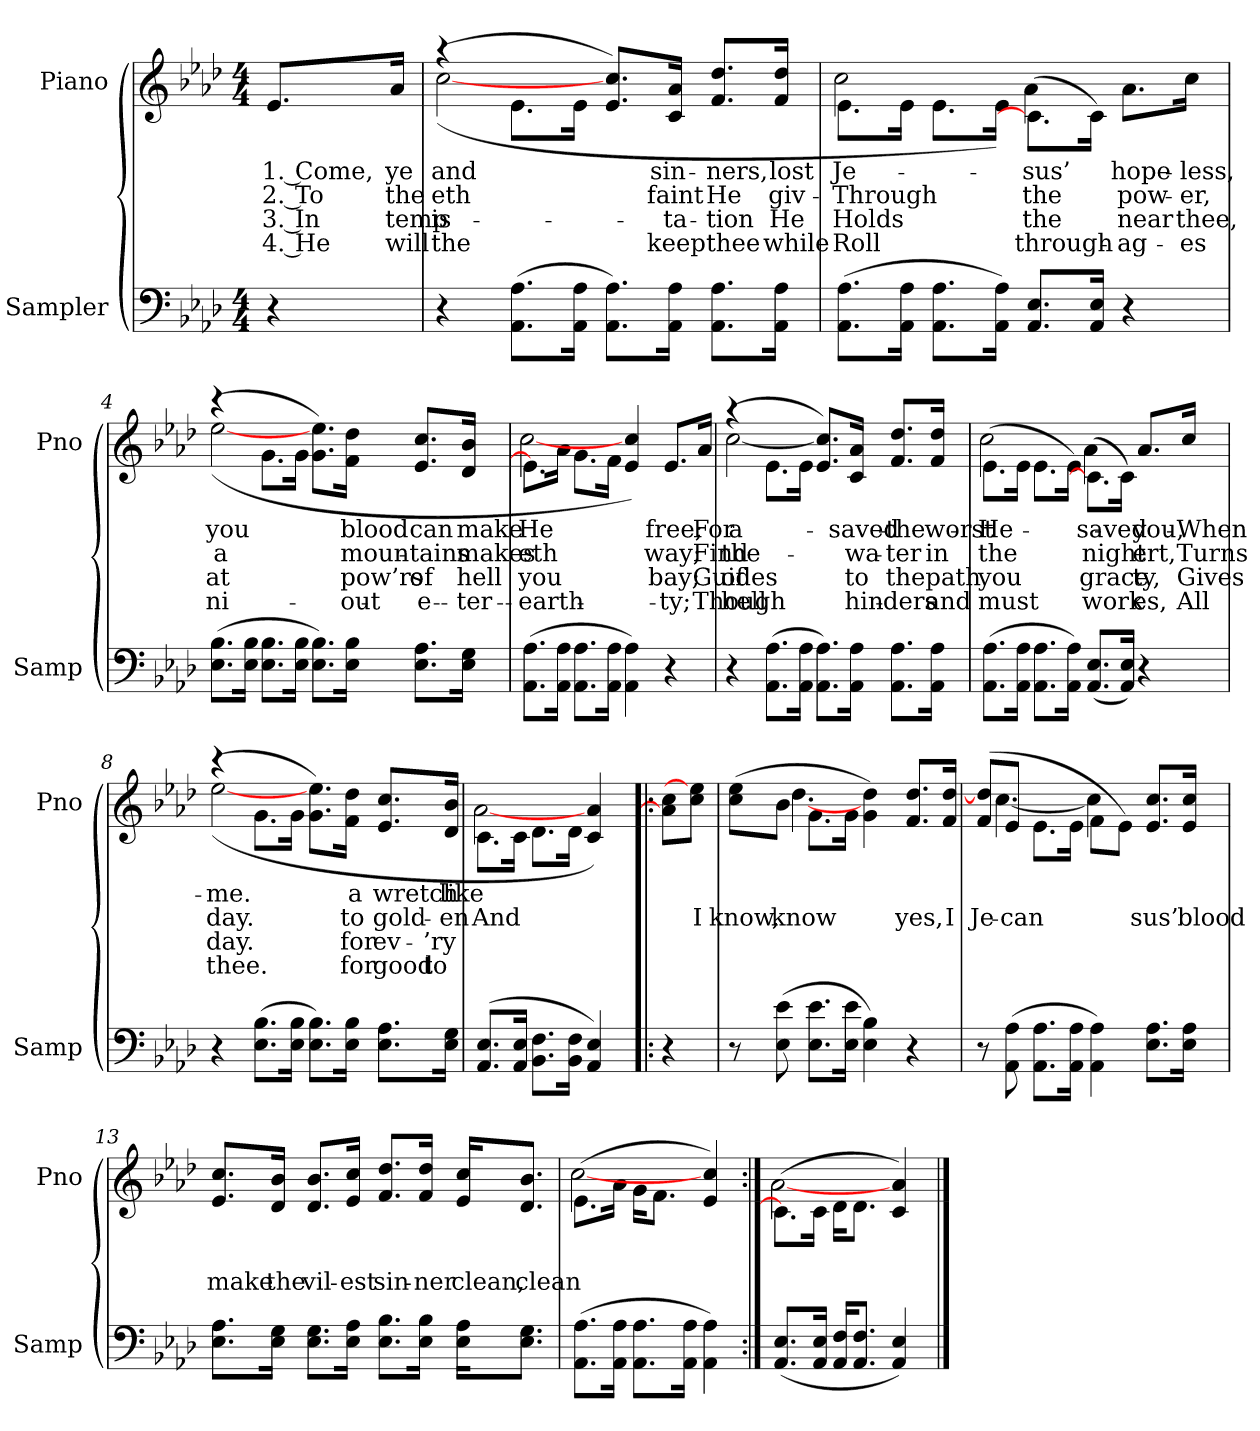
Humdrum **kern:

**kern	**kern	**text	**text	**text	**text
*part2	*part1	*part1	*part1	*part1	*part1
*staff2	*staff1	*staff1	*staff1	*staff1	*staff1
*I"Sampler	*I"Piano	*	*	*	*
*I'Samp	*I'Pno	*	*	*	*
*clefF4	*clefG2	*	*	*	*
*k[b-e-a-d-]	*k[b-e-a-d-]	*	*	*	*
*A-:	*A-:	*	*	*	*
*M4/4	*M4/4	*	*	*	*
=1	=1	=1	=1	=1	=1
4r	8.e-/L	1. Come,	2. To	3. In	4. He
.	16a-/Jk	ye	the	temp-	will
=2	=2	=2	=2	=2	=2
*	*^	*	*	*	*
4r	(4r	([2cc	and	-eth	is	the
(8.AA-\ 8.A-\L	8.e-\L	.	.	.	.	.
16AA-\ 16A-\Jk	16e-\Jk	.	.	.	.	.
8.AA-\ 8.A-\L)	8.e-/ 8.cc/L)	2ryy	.	.	.	.
16AA-\ 16A-\Jk	16c/ 16a-/Jk	.	sin-	faint	-ta-	keep
8.AA-\ 8.A-\L	8.f/ 8.dd-/L	.	-ners,	He	-tion	thee
16AA-\ 16A-\Jk	16f/ 16dd-/Jk	.	lost	giv-	He	while
=3	=3	=3	=3	=3	=3	=3
(8.AA-\ 8.A-\L	8.e-\L	2cc	Je-	Through	Holds	Roll
16AA-\ 16A-\Jk	16e-\Jk	.	.	.	.	.
8.AA-\ 8.A-\L	8.e-\L	.	.	.	.	.
16AA-\ 16A-\Jk)	16e-\Jk)	.	.	.	.	.
8.AA-/ 8.E-/L	(8.c\L]	4a-	-sus’	the	the	through-
16AA-/ 16E-/Jk	16c\Jk)	.	.	.	.	.
4r	8.a-\L	4ryy	hope-	pow-	near	ag-
.	16cc\Jk	.	-less,	-er,	thee,	-es
=4	=4	=4	=4	=4	=4	=4
(8.E-\ 8.B-\L	(4r	([2ee-	you	a	at	-ni-
16E-\ 16B-\Jk	.	.	.	.	.	.
8.E-\ 8.B-\L	8.g\L	.	.	.	.	.
16E-\ 16B-\Jk	16g\Jk	.	.	.	.	.
8.E-\ 8.B-\L)	8.g\ 8.ee-\L)	2ryy	.	.	.	.
16E-\ 16B-\Jk	16f\ 16dd-\Jk	.	blood	moun-	pow’rs	-out
8.E-\ 8.A-\L	8.e-/ 8.cc/L	.	can	-tains	of	e-
16E-\ 16G\Jk	16d-/ 16b-/Jk	.	make	makes	hell	-ter-
=5	=5	=5	=5	=5	=5	=5
(8.AA-\ 8.A-\L	8.e-\L]	[2cc	He	-eth	you	earth
16AA-\ 16A-\Jk	16a-\Jk	.	.	.	.	.
8.AA-\ 8.A-\L	8.g\L	.	.	.	.	.
16AA-\ 16A-\Jk	16f\Jk	.	.	.	.	.
4AA- 4A-)	4e- 4cc)	2ryy	.	.	.	.
4r	8.e-/L	.	free;	way;	bay;	-ty;
.	16a-/Jk	.	For	Find-	Guides	Though
=6	=6	=6	=6	=6	=6	=6
4r	(4r	[2cc	a-	the	of	hell
(8.AA-\ 8.A-\L	8.e-\L	.	.	.	.	.
16AA-\ 16A-\Jk	16e-\Jk	.	.	.	.	.
8.AA-\ 8.A-\L)	8.e-/ 8.cc]/L)	2ryy	.	.	.	.
16AA-\ 16A-\Jk	16c/ 16a-/Jk	.	saved	wa-	to	hin-
8.AA-\ 8.A-\L	8.f/ 8.dd-/L	.	the	-ter	the	-ders
16AA-\ 16A-\Jk	16f/ 16dd-/Jk	.	worst	in	path	and
=7	=7	=7	=7	=7	=7	=7
(8.AA-\ 8.A-\L	(8.e-\L	2cc	He	the	you	must
16AA-\ 16A-\Jk	16e-\Jk	.	.	.	.	.
8.AA-\ 8.A-\L	8.e-\L	.	.	.	.	.
16AA-\ 16A-\Jk)	16e-\Jk)	.	.	.	.	.
(8.AA-/ 8.E-/L	(8.c\L]	4a-	saved	night	grace	work
16AA-/ 16E-/Jk)	16c\Jk)	.	.	.	.	.
4r	8.a-/L	4ryy	you,	-ert,	-ty,	-es,
.	16cc/Jk	.	When	Turns	Gives	All
=8	=8	=8	=8	=8	=8	=8
4r	(4r	([2ee-	me.	day.	day.	thee.
(8.E-\ 8.B-\L	8.g\L	.	.	.	.	.
16E-\ 16B-\Jk	16g\Jk	.	.	.	.	.
8.E-\ 8.B-\L)	8.g\ 8.ee-\L)	2ryy	.	.	.	.
16E-\ 16B-\Jk	16f\ 16dd-\Jk	.	a	to	for	for
8.E-\ 8.A-\L	8.e-/ 8.cc/L	.	wretch	gold-	ev-	good
16E-\ 16G\Jk	16d-/ 16b-/Jk	.	like	-en	-’ry	to
=9	=9	=9	=9	=9	=9	=9
(8.AA-/ 8.E-/L	8.c\L	[2a-	.	And	.	.
16AA-/ 16E-/Jk	16c\Jk	.	.	.	.	.
8.BB-\ 8.F\L	8.d-\L	.	.	.	.	.
16BB-\ 16F\Jk	16d-\Jk	.	.	.	.	.
4AA- 4E-)	4c 4a-)	4ryy	.	.	.	.
=10!|:	=10!|:	=10!|:	=10!|:	=10!|:	=10!|:	=10!|:
!	!LO:TX:t=Refrain	!	!	!	!	!
*	*v	*v	*	*	*	*
4r	8a-]\ 8cc\L	.	.	.	.
.	8cc\ 8ee-]\J	.	I	.	.
=11	=11	=11	=11	=11	=11
*	*^	*	*	*	*
8r	(8cc\ 8ee-\L	8ryy	.	know,	.	.
(8E-\ 8e-\	8b-\J	[4.dd-	.	know	.	.
8.E-\ 8.e-\L	8.g\L	.	.	.	.	.
16E-\ 16e-\Jk	16g\Jk	.	.	.	.	.
4E- 4B-)	4g 4dd-)	2ryy	.	.	.	.
4r	8.f/ 8.dd-/L	.	.	yes,	.	.
.	16f/ 16dd-/Jk	.	.	I	.	.
=12	=12	=12	=12	=12	=12	=12
8r	(8f/ 8dd-]/L	8ryy	.	Je-	.	.
(8AA-\ 8A-\	8e-/J	[4.cc	.	can	.	.
8.AA-\ 8.A-\L	8.e-\L	.	.	.	.	.
16AA-\ 16A-\Jk	16e-\Jk	.	.	.	.	.
4AA- 4A-)	8f\L	4cc]	.	.	.	.
.	8e-\J)	.	.	.	.	.
8.E-\ 8.A-\L	8.e-/ 8.cc/L	4ryy	.	-sus’	.	.
16E-\ 16A-\Jk	16e-/ 16cc/Jk	.	.	blood	.	.
*	*v	*v	*	*	*	*
=13	=13	=13	=13	=13	=13
8.E-\ 8.A-\L	8.e-/ 8.cc/L	.	make	.	.
16E-\ 16G\Jk	16d-/ 16b-/Jk	.	the	.	.
8.E-\ 8.G\L	8.d-/ 8.b-/L	.	vil-	.	.
16E-\ 16A-\Jk	16e-/ 16cc/Jk	.	-est	.	.
8.E-\ 8.B-\L	8.f/ 8.dd-/L	.	sin-	.	.
16E-\ 16B-\Jk	16f/ 16dd-/Jk	.	-ner	.	.
16E-\ 16A-\KL	16e-/ 16cc/KL	.	clean,	.	.
8.E-\ 8.G\J	8.d-/ 8.b-/J	.	clean	.	.
=14	=14	=14	=14	=14	=14
*	*^	*	*	*	*
(8.AA-\ 8.A-\L	(8.e-\L	[2cc	.	.	.	.
16AA-\ 16A-\Jk	16a-\Jk	.	.	.	.	.
8.AA-\ 8.A-\L	16g\KL	.	.	.	.	.
.	8.f\J	.	.	.	.	.
16AA-\ 16A-\Jk	.	.	.	.	.	.
4AA- 4A-)	4e- 4cc)	4ryy	.	.	.	.
=15:|!	=15:|!	=15:|!	=15:|!	=15:|!	=15:|!	=15:|!
(8.AA-/ 8.E-/L	(8.c\L]	[2a-	.	.	.	.
16AA-/ 16E-/Jk	16c\Jk	.	.	.	.	.
16AA-/ 16F/KL	16d-\KL	.	.	.	.	.
8.AA-/ 8.F/J	8.d-\J	.	.	.	.	.
4AA- 4E-)	4c 4a-)	4ryy	.	.	.	.
*	*v	*v	*	*	*	*
==	==	==	==	==	==
*-	*-	*-	*-	*-	*-
